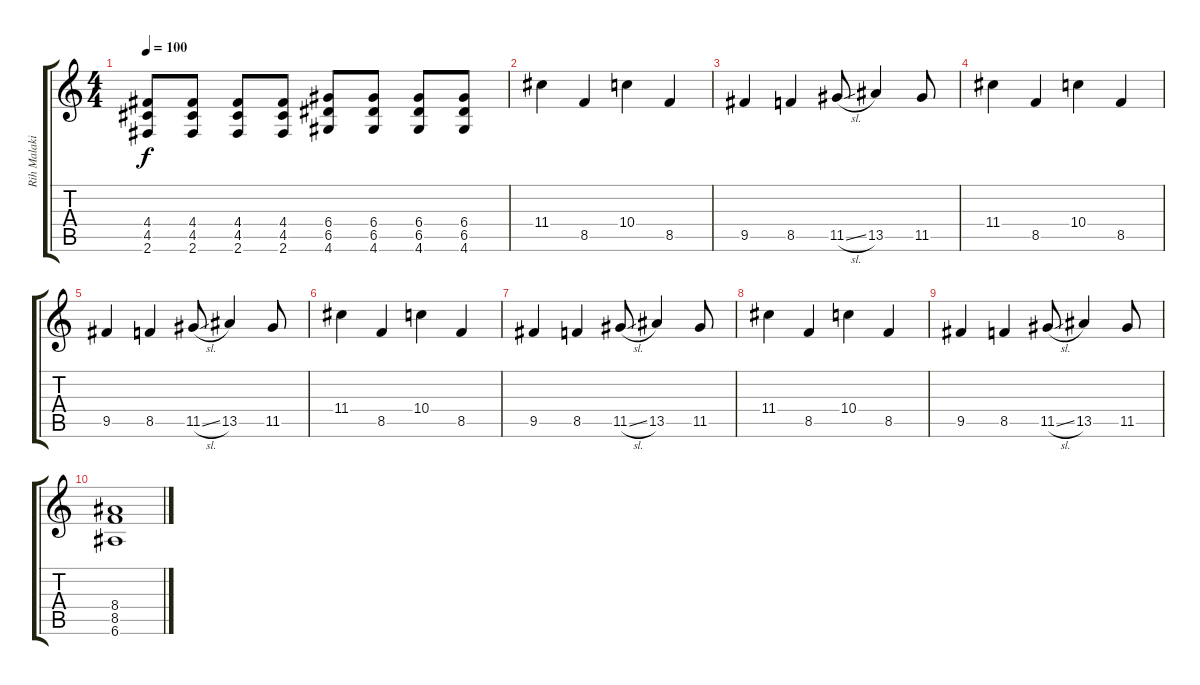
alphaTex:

\track ("Rih Malakian" "Rih Malaki") {instrument distortionguitar}
\staff {score tabs}
\tuning (E4 B3 G3 D3 A2 E2) {hide}
\ts (4 4)
\tempo 100
\clef g2
\ks c
(4.4{t} 4.5{t} 2.6{t}).8{dy f} (4.4 4.5 2.6).8 (4.4 4.5 2.6).8 (4.4 4.5 2.6).8 (6.4 6.5 4.6).8 (6.4 6.5 4.6).8 (6.4 6.5 4.6).8 (6.4 6.5 4.6).8 |
11.4.4 8.5.4 10.4.4 8.5.4 |
9.5.4 8.5.4 11.5{sl}.8 13.5.4 11.5.8 |
11.4.4 8.5.4 10.4.4 8.5.4 |
9.5.4 8.5.4 11.5{sl}.8 13.5.4 11.5.8 |
11.4.4 8.5.4 10.4.4 8.5.4 |
9.5.4 8.5.4 11.5{sl}.8 13.5.4 11.5.8 |
11.4.4 8.5.4 10.4.4 8.5.4 |
9.5.4 8.5.4 11.5{sl}.8 13.5.4 11.5.8 |
(8.4 8.5 6.6).1
